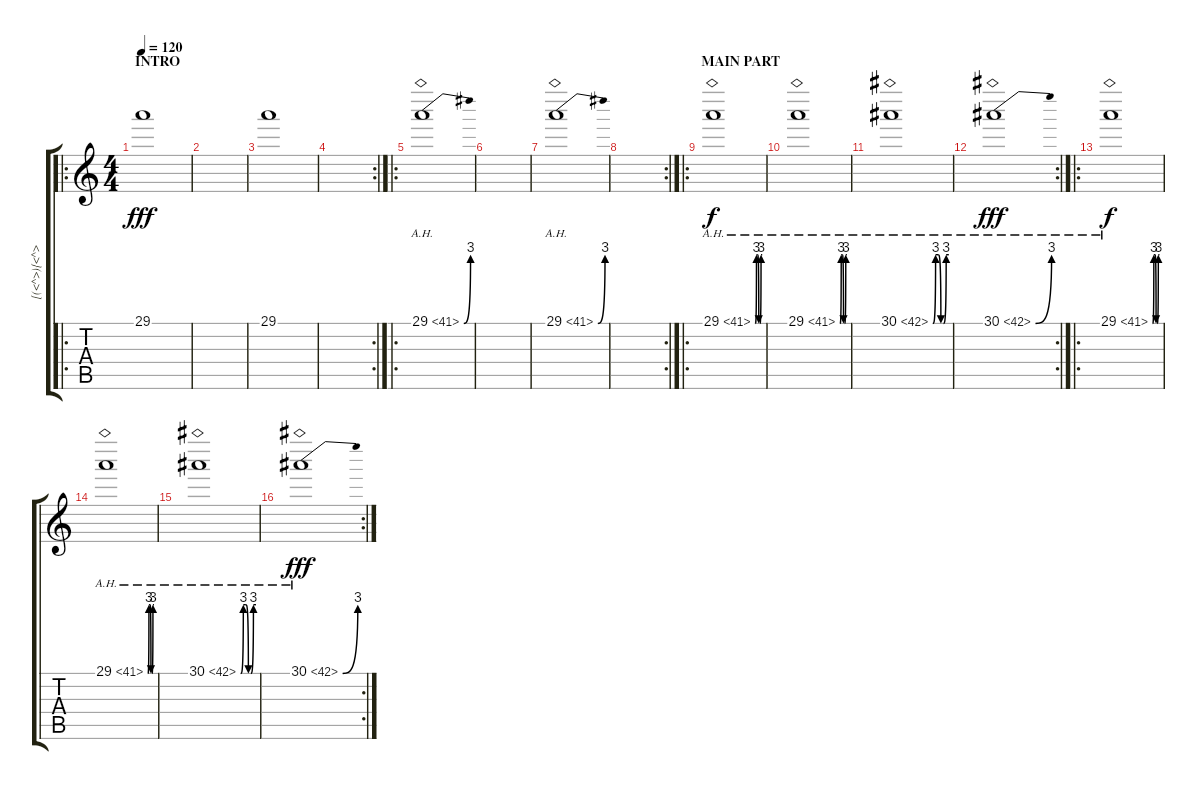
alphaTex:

\track ("[(<^>){<^>}]" "[(<^>){<^>") {instrument telephonering}
\staff {score tabs}
\tuning (E4 B3 G3 D3 A2 E2) {hide}
\ro
\ts (4 4)
\section ("" "INTRO")
\tempo 120
\clef g2
\ks c
29.1.1{dy fff instrument telephonering} |
|
29.1.1 |
\rc 2
|
\ro
29.1{be (bend 0 0 60 12) ah 12}.1 |
|
29.1{be (bend 0 0 60 12) ah 12}.1 |
\rc 2
|
\ro
\section ("" "MAIN PART")
29.1{be (custom 0 0 10 12 20 12 30 0 40 0 50 12 60 12) ah 12}.1{dy f} |
29.1{be (custom 0 0 10 12 20 12 30 0 40 0 50 12 60 12) ah 12}.1 |
30.1{be (custom 0 0 10 12 20 12 30 0 40 0 50 12 60 12) ah 12}.1 |
\rc 2
30.1{be (bend 0 0 60 12) ah 12}.1{dy fff} |
\ro
29.1{be (custom 0 0 10 12 20 12 30 0 40 0 50 12 60 12) ah 12}.1{dy f} |
29.1{be (custom 0 0 10 12 20 12 30 0 40 0 50 12 60 12) ah 12}.1 |
30.1{be (custom 0 0 10 12 20 12 30 0 40 0 50 12 60 12) ah 12}.1 |
\rc 2
30.1{be (bend 0 0 60 12) ah 12}.1{dy fff}
